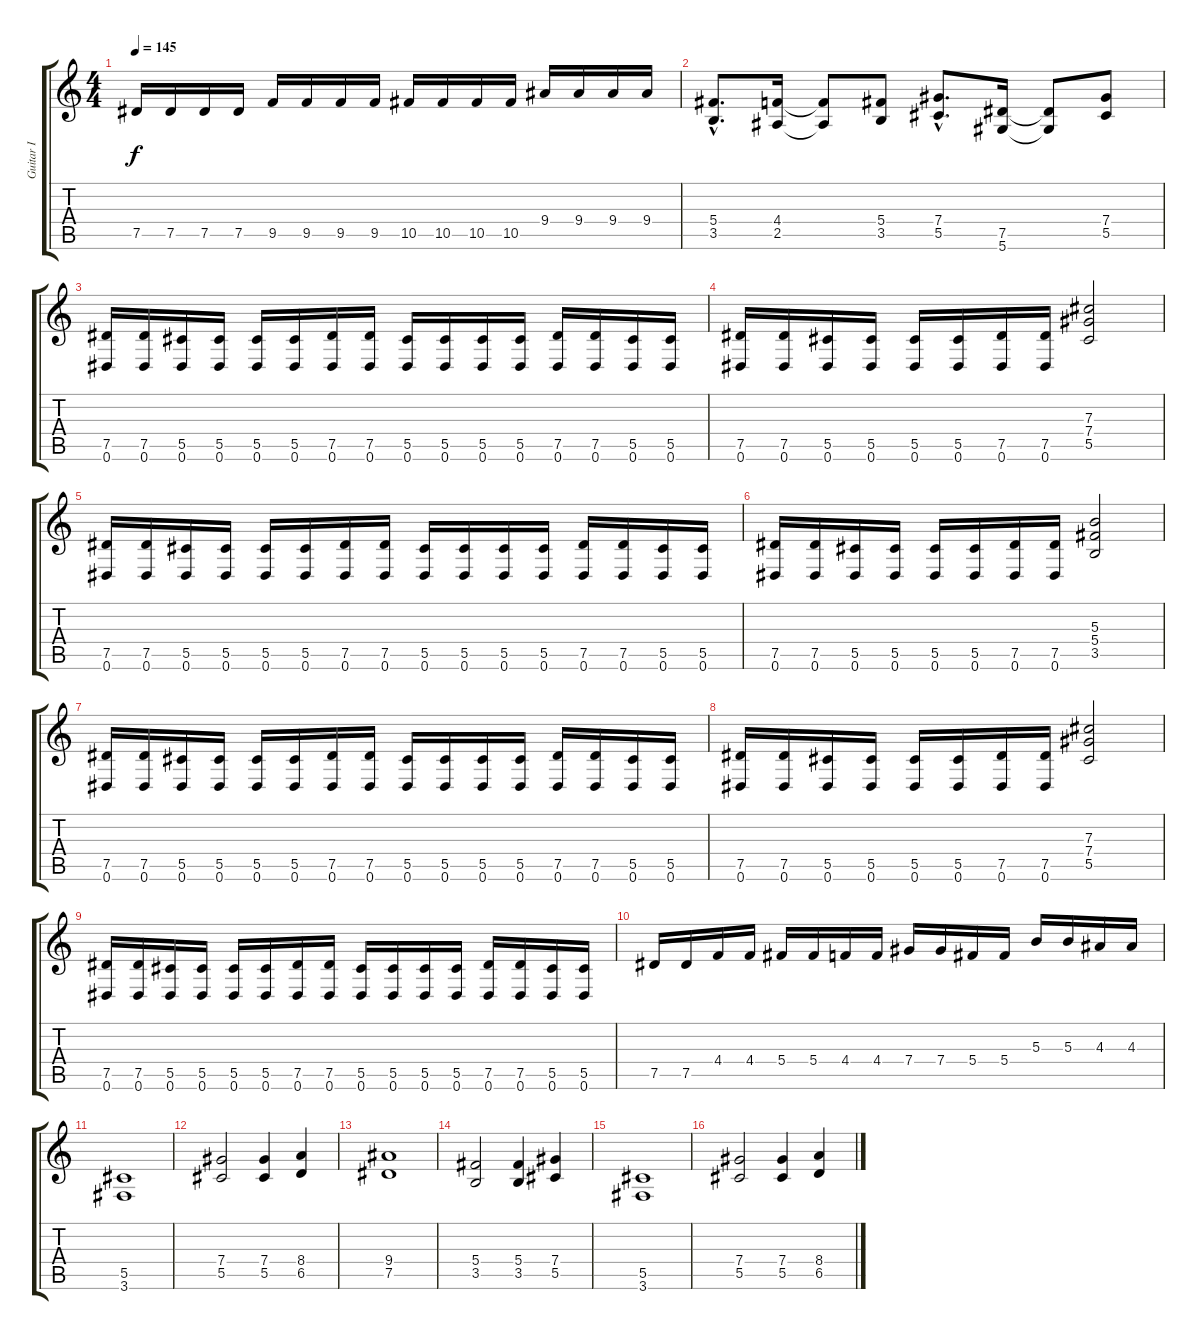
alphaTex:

\track ("Guitar I" "Guitar I") {instrument distortionguitar}
\staff {score tabs}
\tuning (Eb4 Bb3 Gb3 Db3 Ab2 Eb2) {hide}
\ts (4 4)
\tempo 145
\clef g2
\ks c
7.5.16{dy f} 7.5.16 7.5.16 7.5.16 9.5.16 9.5.16 9.5.16 9.5.16 10.5.16 10.5.16 10.5.16 10.5.16 9.4.16 9.4.16 9.4.16 9.4.16 |
(5.4{hac} 3.5{hac}).8{d} (4.4 2.5).16 (4.4{t} 2.5{t}).8 (5.4 3.5).8 (7.4{hac} 5.5{hac}).8{d} (7.5 5.6).16 (7.5{t} 5.6{t}).8 (7.4 5.5).8 |
(7.5 0.6).16 (7.5 0.6).16 (5.5 0.6).16 (5.5 0.6).16 (5.5 0.6).16 (5.5 0.6).16 (7.5 0.6).16 (7.5 0.6).16 (5.5 0.6).16 (5.5 0.6).16 (5.5 0.6).16 (5.5 0.6).16 (7.5 0.6).16 (7.5 0.6).16 (5.5 0.6).16 (5.5 0.6).16 |
(7.5 0.6).16 (7.5 0.6).16 (5.5 0.6).16 (5.5 0.6).16 (5.5 0.6).16 (5.5 0.6).16 (7.5 0.6).16 (7.5 0.6).16 (7.3 7.4 5.5).2 |
(7.5 0.6).16 (7.5 0.6).16 (5.5 0.6).16 (5.5 0.6).16 (5.5 0.6).16 (5.5 0.6).16 (7.5 0.6).16 (7.5 0.6).16 (5.5 0.6).16 (5.5 0.6).16 (5.5 0.6).16 (5.5 0.6).16 (7.5 0.6).16 (7.5 0.6).16 (5.5 0.6).16 (5.5 0.6).16 |
(7.5 0.6).16 (7.5 0.6).16 (5.5 0.6).16 (5.5 0.6).16 (5.5 0.6).16 (5.5 0.6).16 (7.5 0.6).16 (7.5 0.6).16 (5.3 5.4 3.5).2 |
(7.5 0.6).16 (7.5 0.6).16 (5.5 0.6).16 (5.5 0.6).16 (5.5 0.6).16 (5.5 0.6).16 (7.5 0.6).16 (7.5 0.6).16 (5.5 0.6).16 (5.5 0.6).16 (5.5 0.6).16 (5.5 0.6).16 (7.5 0.6).16 (7.5 0.6).16 (5.5 0.6).16 (5.5 0.6).16 |
(7.5 0.6).16 (7.5 0.6).16 (5.5 0.6).16 (5.5 0.6).16 (5.5 0.6).16 (5.5 0.6).16 (7.5 0.6).16 (7.5 0.6).16 (7.3 7.4 5.5).2 |
(7.5 0.6).16 (7.5 0.6).16 (5.5 0.6).16 (5.5 0.6).16 (5.5 0.6).16 (5.5 0.6).16 (7.5 0.6).16 (7.5 0.6).16 (5.5 0.6).16 (5.5 0.6).16 (5.5 0.6).16 (5.5 0.6).16 (7.5 0.6).16 (7.5 0.6).16 (5.5 0.6).16 (5.5 0.6).16 |
7.5.16 7.5.16 4.4.16 4.4.16 5.4.16 5.4.16 4.4.16 4.4.16 7.4.16 7.4.16 5.4.16 5.4.16 5.3.16 5.3.16 4.3.16 4.3.16 |
(5.5 3.6).1 |
(7.4 5.5).2 (7.4 5.5).4 (8.4 6.5).4 |
(9.4 7.5).1 |
(5.4 3.5).2 (5.4 3.5).4 (7.4 5.5).4 |
(5.5 3.6).1 |
(7.4 5.5).2 (7.4 5.5).4 (8.4 6.5).4
